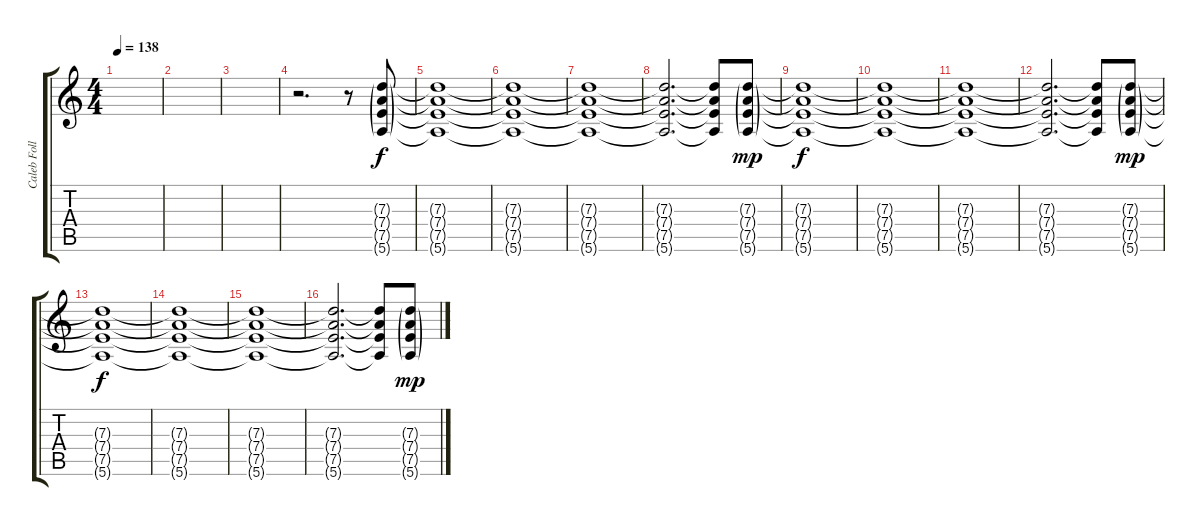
\track ("Caleb Followill" "Caleb Foll") {instrument overdrivenguitar}
\staff {score tabs}
\tuning (E4 B3 G3 D3 A2 E2) {hide}
\ts (4 4)
\tempo 138
\clef g2
\ks c
|
|
|
r.2{d} r.8 (7.3{g} 7.4{g} 7.5{g} 5.6{g}).8 |
(7.3{t} 7.4{t} 7.5{t} 5.6{t}).1{dy f} |
(7.3{t} 7.4{t} 7.5{t} 5.6{t}).1 |
(7.3{t} 7.4{t} 7.5{t} 5.6{t}).1{volume 4} |
(7.3{t} 7.4{t} 7.5{t} 5.6{t}).2{d} (7.3{t} 7.4{t} 7.5{t} 5.6{t}).8 (7.3{g} 7.4{g} 7.5{g} 5.6{g}).8{dy mp volume 13} |
(7.3{t} 7.4{t} 7.5{t} 5.6{t}).1{dy f} |
(7.3{t} 7.4{t} 7.5{t} 5.6{t}).1 |
(7.3{t} 7.4{t} 7.5{t} 5.6{t}).1{volume 4} |
(7.3{t} 7.4{t} 7.5{t} 5.6{t}).2{d} (7.3{t} 7.4{t} 7.5{t} 5.6{t}).8 (7.3{g} 7.4{g} 7.5{g} 5.6{g}).8{dy mp volume 13} |
(7.3{t} 7.4{t} 7.5{t} 5.6{t}).1{dy f} |
(7.3{t} 7.4{t} 7.5{t} 5.6{t}).1 |
(7.3{t} 7.4{t} 7.5{t} 5.6{t}).1{volume 4} |
(7.3{t} 7.4{t} 7.5{t} 5.6{t}).2{d} (7.3{t} 7.4{t} 7.5{t} 5.6{t}).8 (7.3{g} 7.4{g} 7.5{g} 5.6{g}).8{dy mp volume 13}
